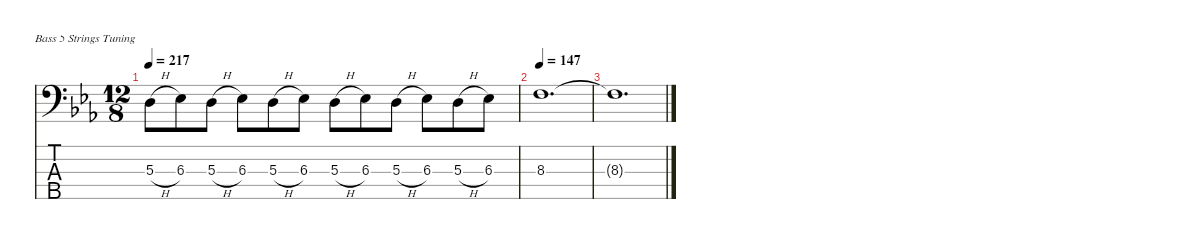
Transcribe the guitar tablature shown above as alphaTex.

\defaultSystemsLayout 4
\hideDynamics
\bracketExtendMode nobrackets
\singleTrackTrackNamePolicy hidden
\multiTrackTrackNamePolicy hidden
\firstSystemTrackNameMode fullname
\firstSystemTrackNameOrientation horizontal
\otherSystemsTrackNameOrientation horizontal
\track ("Bass" "el.bs.") {instrument electricbasspick}
\staff {score tabs}
\tuning (G2 D2 A1 E1 B0)
\ts (12 8)
\tempo 217
\clef f4
\ks eb
5.3{h acc forcenatural}.8{dy f beam Down} 6.3{acc b}.8{beam Down} 5.3{h acc forcenatural}.8{beam Down} 6.3{acc b}.8{beam Down} 5.3{h acc forcenatural}.8{beam Down} 6.3{acc b}.8{beam Down} 5.3{h acc forcenatural}.8{beam Down} 6.3{acc b}.8{beam Down} 5.3{h acc forcenatural}.8{beam Down} 6.3{acc b}.8{beam Down} 5.3{h acc forcenatural}.8{beam Down} 6.3{acc b}.8{beam Down} |
\tempo 147
8.3{acc forcenatural}.1{d beam Down} |
8.3{t acc forcenatural}.1{d beam Down}
